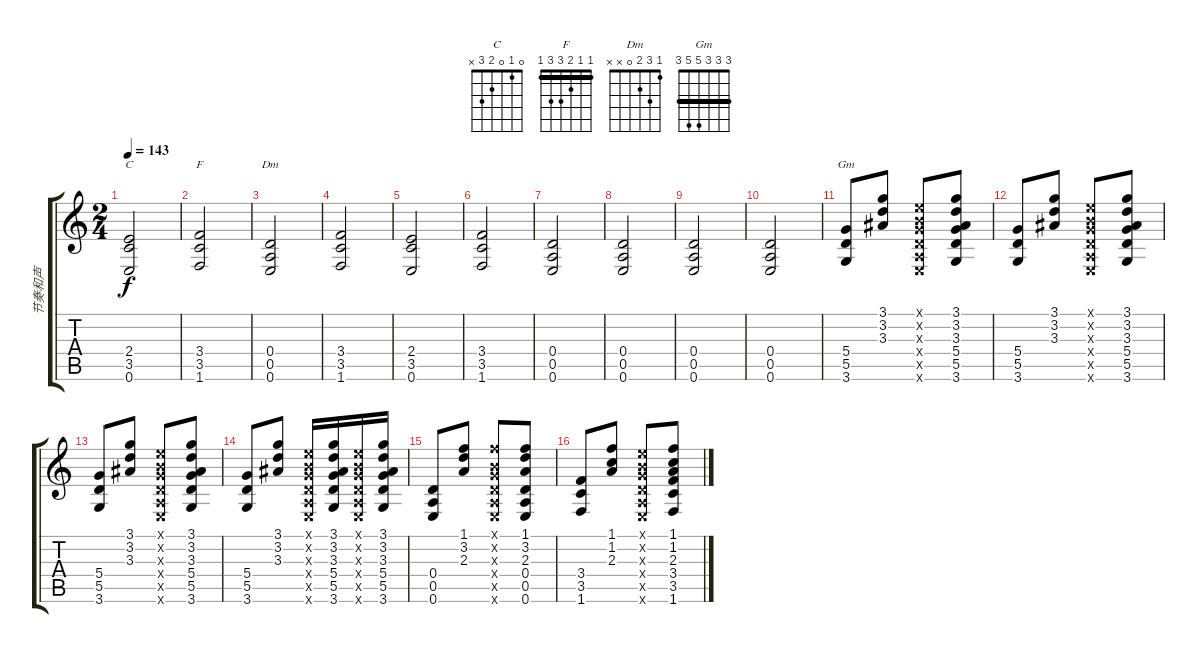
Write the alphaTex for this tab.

\track ("节奏和声" "节奏和声") {instrument electricbasspick}
\staff {score tabs}
\tuning (E4 B3 G3 D3 A2 E2) {hide}
\chord ("C" 0 1 0 2 3 x)
\chord ("F" 1 1 2 3 3 1) {barre 1}
\chord ("Dm" 1 3 2 0 x x)
\chord ("Gm" 3 3 3 5 5 3) {barre 3}
\ts (2 4)
\tempo 143
\clef g2
\ks c
(2.4 3.5 0.6).2{ch "C" dy f} |
(3.4 3.5 1.6).2{ch "F"} |
(0.4 0.5 0.6).2{ch "Dm"} |
(3.4 3.5 1.6).2 |
(2.4 3.5 0.6).2 |
(3.4 3.5 1.6).2 |
(0.4 0.5 0.6).2 |
(0.4 0.5 0.6).2 |
(0.4 0.5 0.6).2 |
(0.4 0.5 0.6).2 |
(5.4 5.5 3.6).8{ch "Gm"} (3.1 3.2 3.3).8 (0.1{x} 0.2{x} 0.3{x} 0.4{x} 0.5{x} 0.6{x}).8 (3.1 3.2 3.3 5.4 5.5 3.6).8 |
(5.4 5.5 3.6).8 (3.1 3.2 3.3).8 (0.1{x} 0.2{x} 0.3{x} 0.4{x} 0.5{x} 0.6{x}).8 (3.1 3.2 3.3 5.4 5.5 3.6).8 |
(5.4 5.5 3.6).8 (3.1 3.2 3.3).8 (0.1{x} 0.2{x} 0.3{x} 0.4{x} 0.5{x} 0.6{x}).8 (3.1 3.2 3.3 5.4 5.5 3.6).8 |
(5.4 5.5 3.6).8 (3.1 3.2 3.3).8 (0.1{x} 0.2{x} 0.3{x} 0.4{x} 0.5{x} 0.6{x}).16 (3.1 3.2 3.3 5.4 5.5 3.6).16 (0.1{x} 0.2{x} 0.3{x} 0.4{x} 0.5{x} 0.6{x}).16 (3.1 3.2 3.3 5.4 5.5 3.6).16 |
(0.4 0.5 0.6).8 (1.1 3.2 2.3).8 (1.1{x} 0.2{x} 0.3{x} 0.4{x} 0.5{x} 0.6{x}).8 (1.1 3.2 2.3 0.4 0.5 0.6).8 |
(3.4 3.5 1.6).8 (1.1 1.2 2.3).8 (0.1{x} 0.2{x} 0.3{x} 0.4{x} 0.5{x} 0.6{x}).8 (1.1 1.2 2.3 3.4 3.5 1.6).8
